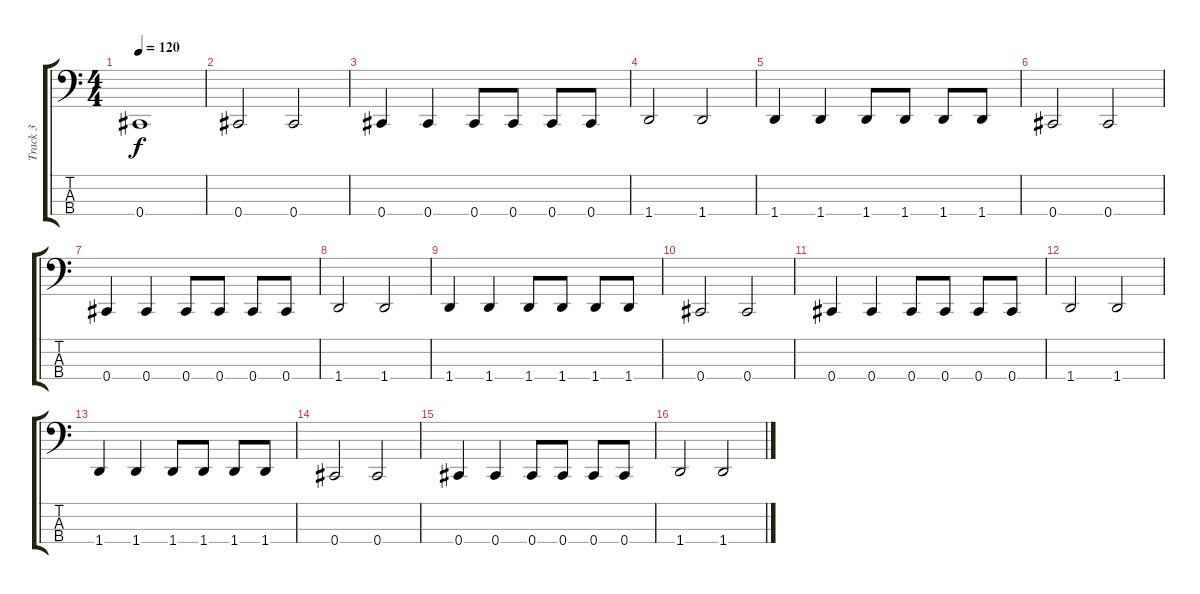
\track ("Track 3" "Track 3") {instrument electricbassfinger}
\staff {score tabs}
\tuning (E2 B1 Gb1 Db1) {hide}
\ts (4 4)
\tempo 120
\clef f4
\ks c
0.4.1{dy f} |
0.4.2 0.4.2 |
0.4.4 0.4.4 0.4.8 0.4.8 0.4.8 0.4.8 |
1.4.2 1.4.2 |
1.4.4 1.4.4 1.4.8 1.4.8 1.4.8 1.4.8 |
0.4.2 0.4.2 |
0.4.4 0.4.4 0.4.8 0.4.8 0.4.8 0.4.8 |
1.4.2 1.4.2 |
1.4.4 1.4.4 1.4.8 1.4.8 1.4.8 1.4.8 |
0.4.2 0.4.2 |
0.4.4 0.4.4 0.4.8 0.4.8 0.4.8 0.4.8 |
1.4.2 1.4.2 |
1.4.4 1.4.4 1.4.8 1.4.8 1.4.8 1.4.8 |
0.4.2 0.4.2 |
0.4.4 0.4.4 0.4.8 0.4.8 0.4.8 0.4.8 |
1.4.2 1.4.2
